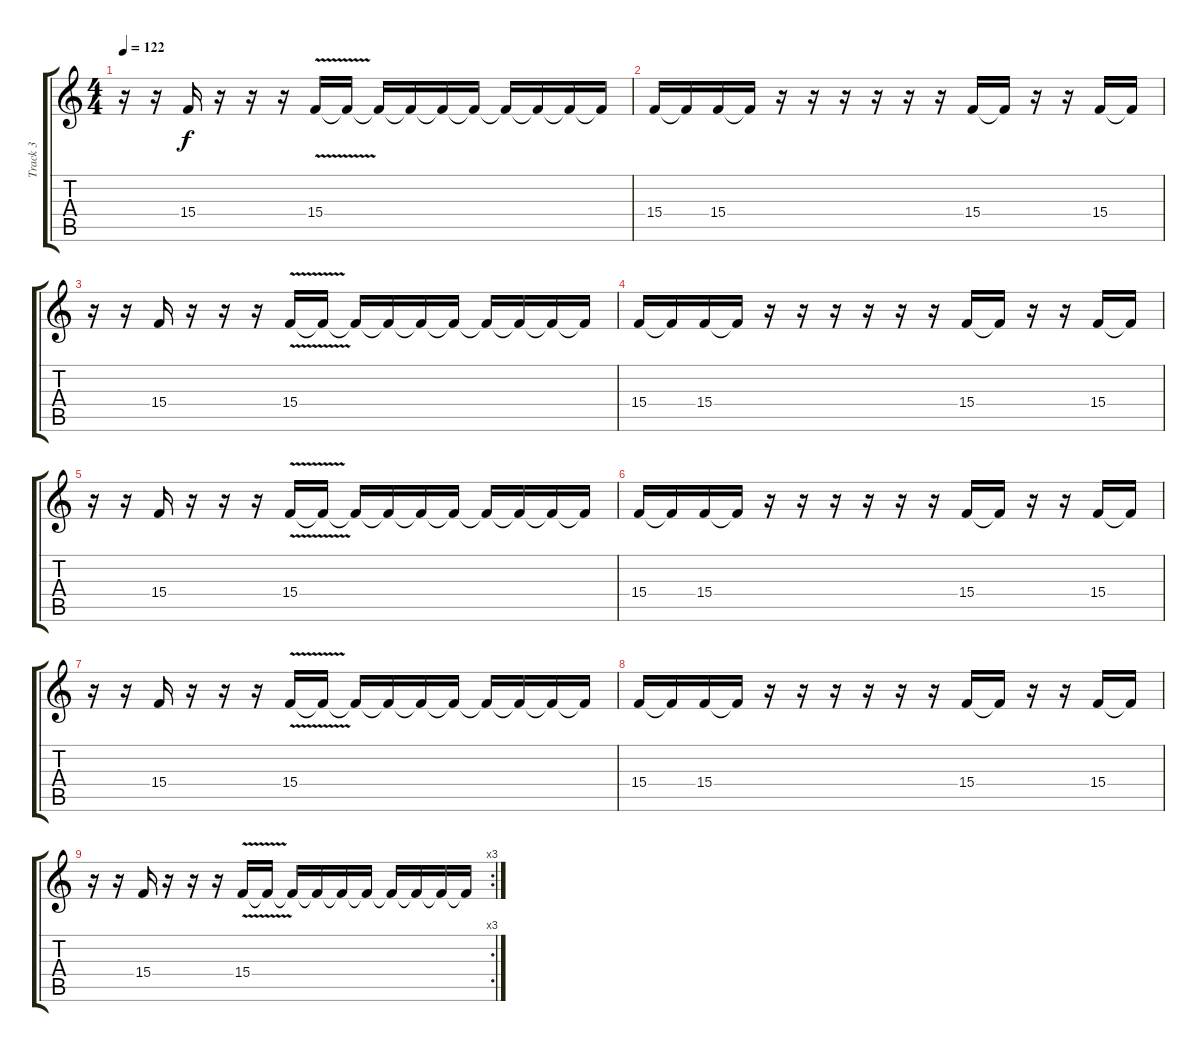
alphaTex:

\track ("Track 3" "Track 3") {instrument altosax}
\staff {score tabs}
\tuning (E4 B3 G3 D3 A2 E2) {hide}
\ts (4 4)
\tempo 122
\clef g2
\ks c
r.16{dy f} r.16 15.4.16 r.16 r.16 r.16 15.4{v}.16 15.4{t}.16 15.4{t}.16 15.4{t}.16 15.4{t}.16 15.4{t}.16 15.4{t}.16 15.4{t}.16 15.4{t}.16 15.4{t}.16 |
15.4.16 15.4{t}.16 15.4.16 15.4{t}.16 r.16 r.16 r.16 r.16 r.16 r.16 15.4.16 15.4{t}.16 r.16 r.16 15.4.16 15.4{t}.16 |
r.16 r.16 15.4.16 r.16 r.16 r.16 15.4{v}.16 15.4{t}.16 15.4{t}.16 15.4{t}.16 15.4{t}.16 15.4{t}.16 15.4{t}.16 15.4{t}.16 15.4{t}.16 15.4{t}.16 |
15.4.16 15.4{t}.16 15.4.16 15.4{t}.16 r.16 r.16 r.16 r.16 r.16 r.16 15.4.16 15.4{t}.16 r.16 r.16 15.4.16 15.4{t}.16 |
r.16 r.16 15.4.16 r.16 r.16 r.16 15.4{v}.16 15.4{t}.16 15.4{t}.16 15.4{t}.16 15.4{t}.16 15.4{t}.16 15.4{t}.16 15.4{t}.16 15.4{t}.16 15.4{t}.16 |
15.4.16 15.4{t}.16 15.4.16 15.4{t}.16 r.16 r.16 r.16 r.16 r.16 r.16 15.4.16 15.4{t}.16 r.16 r.16 15.4.16 15.4{t}.16 |
r.16 r.16 15.4.16 r.16 r.16 r.16 15.4{v}.16 15.4{t}.16 15.4{t}.16 15.4{t}.16 15.4{t}.16 15.4{t}.16 15.4{t}.16 15.4{t}.16 15.4{t}.16 15.4{t}.16 |
15.4.16 15.4{t}.16 15.4.16 15.4{t}.16 r.16 r.16 r.16 r.16 r.16 r.16 15.4.16 15.4{t}.16 r.16 r.16 15.4.16 15.4{t}.16 |
\rc 3
r.16 r.16 15.4.16 r.16 r.16 r.16 15.4{v}.16 15.4{t}.16 15.4{t}.16 15.4{t}.16 15.4{t}.16 15.4{t}.16 15.4{t}.16 15.4{t}.16 15.4{t}.16 15.4{t}.16
